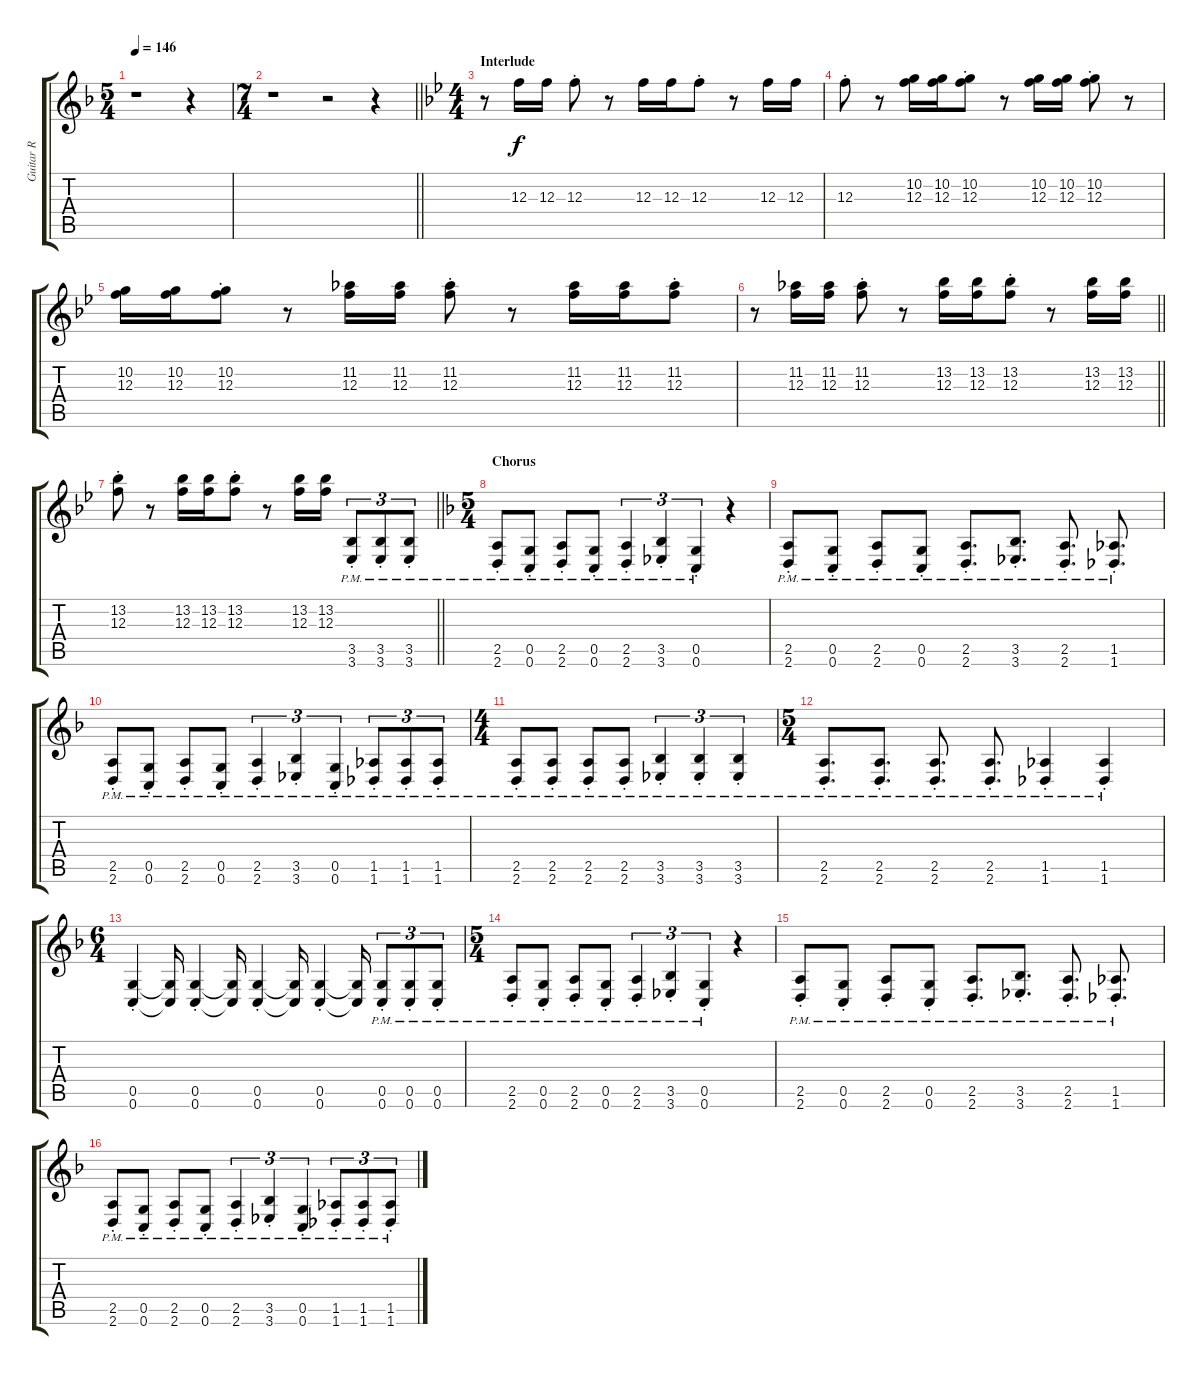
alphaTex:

\track ("Guitar R" "Guitar R") {instrument overdrivenguitar}
\staff {score tabs}
\tuning (D4 A3 F3 C3 G2 C2) {hide}
\ts (5 4)
\tempo 146
\clef g2
\ks f
r.1{dy f} r.4 |
\ts (7 4)
\barLineRight lightlight
r.1 r.2 r.4 |
\ts (4 4)
\section ("" "Interlude")
\ks bb
r.8 12.3.16 12.3.16 12.3{st}.8 r.8 12.3.16 12.3.16 12.3{st}.8 r.8 12.3.16 12.3.16 |
12.3{st}.8 r.8 (10.2 12.3).16 (10.2 12.3).16 (10.2{st} 12.3{st}).8 r.8 (10.2 12.3).16 (10.2 12.3).16 (10.2{st} 12.3{st}).8 r.8 |
(10.2 12.3).16 (10.2 12.3).16 (10.2{st} 12.3{st}).8 r.8 (11.2 12.3).16 (11.2 12.3).16 (11.2{st} 12.3{st}).8 r.8 (11.2 12.3).16 (11.2 12.3).16 (11.2{st} 12.3{st}).8 |
\barLineRight lightlight
r.8 (11.2 12.3).16 (11.2 12.3).16 (11.2{st} 12.3{st}).8 r.8 (13.2 12.3).16 (13.2 12.3).16 (13.2{st} 12.3{st}).8 r.8 (13.2 12.3).16 (13.2 12.3).16 |
\barLineRight lightlight
(13.2{st} 12.3{st}).8 r.8 (13.2 12.3).16 (13.2 12.3).16 (13.2{st} 12.3{st}).8 r.8 (13.2 12.3).16 (13.2 12.3).16 (3.5{pm st} 3.6{pm st}).8{tu (3 2)} (3.5{pm st} 3.6{pm st}).8{tu (3 2)} (3.5{pm st} 3.6{pm st}).8{tu (3 2)} |
\ts (5 4)
\section ("" "Chorus")
\ks f
(2.5{pm st} 2.6{pm st}).8 (0.5{pm st} 0.6{pm st}).8 (2.5{pm st} 2.6{pm st}).8 (0.5{pm st} 0.6{pm st}).8 (2.5{pm st} 2.6{pm st}).4{tu (3 2)} (3.5{pm st} 3.6{pm st}).4{tu (3 2)} (0.5{pm st} 0.6{pm st}).4{tu (3 2)} r.4 |
(2.5{pm st} 2.6{pm st}).8 (0.5{pm st} 0.6{pm st}).8 (2.5{pm st} 2.6{pm st}).8 (0.5{pm st} 0.6{pm st}).8 (2.5{pm st} 2.6{pm st}).8{d} (3.5{pm st} 3.6{pm st}).8{d} (2.5{pm st} 2.6{pm st}).8{d} (1.5{pm st} 1.6{pm st}).8{d} |
(2.5{pm st} 2.6{pm st}).8 (0.5{pm st} 0.6{pm st}).8 (2.5{pm st} 2.6{pm st}).8 (0.5{pm st} 0.6{pm st}).8 (2.5{pm st} 2.6{pm st}).4{tu (3 2)} (3.5{pm st} 3.6{pm st}).4{tu (3 2)} (0.5{pm st} 0.6{pm st}).4{tu (3 2)} (1.5{pm st} 1.6{pm st}).8{tu (3 2)} (1.5{pm st} 1.6{pm st}).8{tu (3 2)} (1.5{pm st} 1.6{pm st}).8{tu (3 2)} |
\ts (4 4)
(2.5{pm st} 2.6{pm st}).8 (2.5{pm st} 2.6{pm st}).8 (2.5{pm st} 2.6{pm st}).8 (2.5{pm st} 2.6{pm st}).8 (3.5{pm st} 3.6{pm st}).4{tu (3 2)} (3.5{pm st} 3.6{pm st}).4{tu (3 2)} (3.5{pm st} 3.6{pm st}).4{tu (3 2)} |
\ts (5 4)
(2.5{pm st} 2.6{pm st}).8{d} (2.5{pm st} 2.6{pm st}).8{d} (2.5{pm st} 2.6{pm st}).8{d} (2.5{pm st} 2.6{pm st}).8{d} (1.5{pm st} 1.6{pm st}).4 (1.5{pm st} 1.6{pm st}).4 |
\ts (6 4)
(0.5{st} 0.6{st}).4 (0.5{t} 0.6{t}).16 (0.5{st} 0.6{st}).4 (0.5{t} 0.6{t}).16 (0.5{st} 0.6{st}).4 (0.5{t} 0.6{t}).16 (0.5{st} 0.6{st}).4 (0.5{t} 0.6{t}).16 (0.5{pm st} 0.6{pm st}).8{tu (3 2)} (0.5{pm st} 0.6{pm st}).8{tu (3 2)} (0.5{pm st} 0.6{pm st}).8{tu (3 2)} |
\ts (5 4)
(2.5{pm st} 2.6{pm st}).8 (0.5{pm st} 0.6{pm st}).8 (2.5{pm st} 2.6{pm st}).8 (0.5{pm st} 0.6{pm st}).8 (2.5{pm st} 2.6{pm st}).4{tu (3 2)} (3.5{pm st} 3.6{pm st}).4{tu (3 2)} (0.5{pm st} 0.6{pm st}).4{tu (3 2)} r.4 |
(2.5{pm st} 2.6{pm st}).8 (0.5{pm st} 0.6{pm st}).8 (2.5{pm st} 2.6{pm st}).8 (0.5{pm st} 0.6{pm st}).8 (2.5{pm st} 2.6{pm st}).8{d} (3.5{pm st} 3.6{pm st}).8{d} (2.5{pm st} 2.6{pm st}).8{d} (1.5{pm st} 1.6{pm st}).8{d} |
(2.5{pm st} 2.6{pm st}).8 (0.5{pm st} 0.6{pm st}).8 (2.5{pm st} 2.6{pm st}).8 (0.5{pm st} 0.6{pm st}).8 (2.5{pm st} 2.6{pm st}).4{tu (3 2)} (3.5{pm st} 3.6{pm st}).4{tu (3 2)} (0.5{pm st} 0.6{pm st}).4{tu (3 2)} (1.5{pm st} 1.6{pm st}).8{tu (3 2)} (1.5{pm st} 1.6{pm st}).8{tu (3 2)} (1.5{pm st} 1.6{pm st}).8{tu (3 2)}
